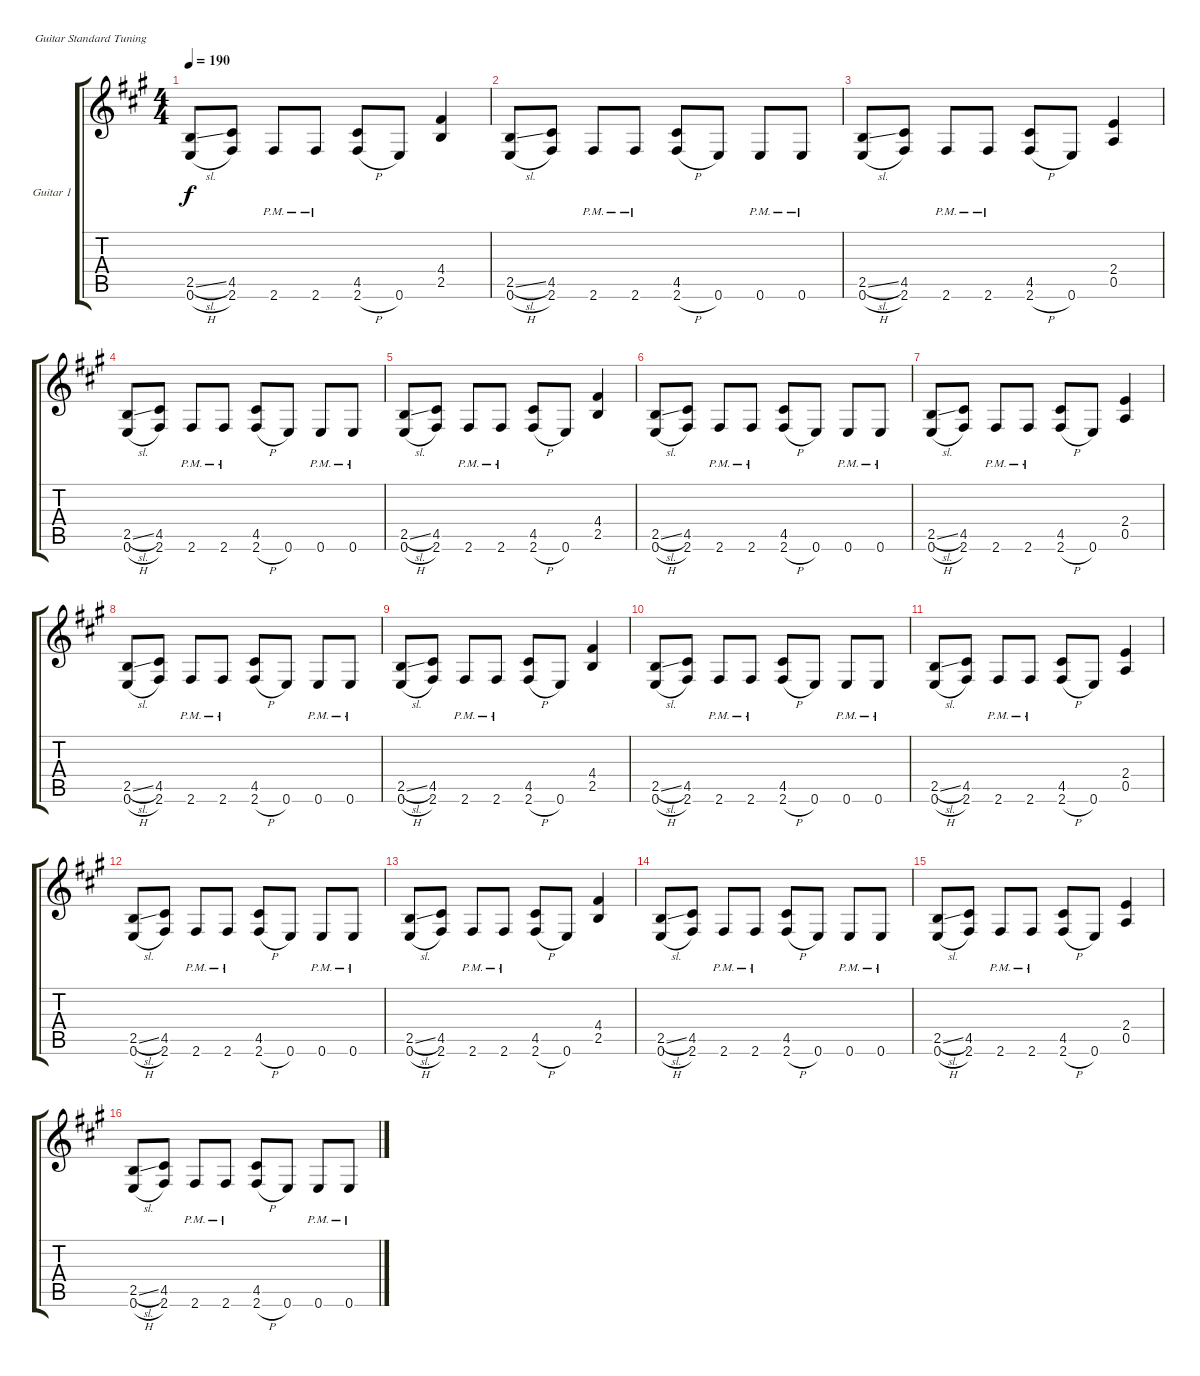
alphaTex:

\bracketExtendMode groupsimilarinstruments
\firstSystemTrackNameOrientation horizontal
\otherSystemsTrackNameOrientation horizontal
\track ("Guitar 1" "Guitar 1") {instrument distortionguitar}
\staff {score tabs}
\tuning (E4 B3 G3 D3 A2 E2)
\ts (4 4)
\tempo 190
\clef g2
\ks a
(2.5{sl} 0.6{h}).8{dy f} (4.5 2.6).8 2.6{pm}.8 2.6{pm}.8 (4.5 2.6{h}).8 0.6.8 (4.4 2.5).4 |
(2.5{sl} 0.6{h}).8 (4.5 2.6).8 2.6{pm}.8 2.6{pm}.8 (4.5 2.6{h}).8 0.6.8 0.6{pm}.8 0.6{pm}.8 |
(2.5{sl} 0.6{h}).8 (4.5 2.6).8 2.6{pm}.8 2.6{pm}.8 (4.5 2.6{h}).8 0.6.8 (2.4 0.5).4 |
(2.5{sl} 0.6{h}).8 (4.5 2.6).8 2.6{pm}.8 2.6{pm}.8 (4.5 2.6{h}).8 0.6.8 0.6{pm}.8 0.6{pm}.8 |
(2.5{sl} 0.6{h}).8 (4.5 2.6).8 2.6{pm}.8 2.6{pm}.8 (4.5 2.6{h}).8 0.6.8 (4.4 2.5).4 |
(2.5{sl} 0.6{h}).8 (4.5 2.6).8 2.6{pm}.8 2.6{pm}.8 (4.5 2.6{h}).8 0.6.8 0.6{pm}.8 0.6{pm}.8 |
(2.5{sl} 0.6{h}).8 (4.5 2.6).8 2.6{pm}.8 2.6{pm}.8 (4.5 2.6{h}).8 0.6.8 (2.4 0.5).4 |
(2.5{sl} 0.6{h}).8 (4.5 2.6).8 2.6{pm}.8 2.6{pm}.8 (4.5 2.6{h}).8 0.6.8 0.6{pm}.8 0.6{pm}.8 |
(2.5{sl} 0.6{h}).8 (4.5 2.6).8 2.6{pm}.8 2.6{pm}.8 (4.5 2.6{h}).8 0.6.8 (4.4 2.5).4 |
(2.5{sl} 0.6{h}).8 (4.5 2.6).8 2.6{pm}.8 2.6{pm}.8 (4.5 2.6{h}).8 0.6.8 0.6{pm}.8 0.6{pm}.8 |
(2.5{sl} 0.6{h}).8 (4.5 2.6).8 2.6{pm}.8 2.6{pm}.8 (4.5 2.6{h}).8 0.6.8 (2.4 0.5).4 |
(2.5{sl} 0.6{h}).8 (4.5 2.6).8 2.6{pm}.8 2.6{pm}.8 (4.5 2.6{h}).8 0.6.8 0.6{pm}.8 0.6{pm}.8 |
(2.5{sl} 0.6{h}).8 (4.5 2.6).8 2.6{pm}.8 2.6{pm}.8 (4.5 2.6{h}).8 0.6.8 (4.4 2.5).4 |
(2.5{sl} 0.6{h}).8 (4.5 2.6).8 2.6{pm}.8 2.6{pm}.8 (4.5 2.6{h}).8 0.6.8 0.6{pm}.8 0.6{pm}.8 |
(2.5{sl} 0.6{h}).8 (4.5 2.6).8 2.6{pm}.8 2.6{pm}.8 (4.5 2.6{h}).8 0.6.8 (2.4 0.5).4 |
(2.5{sl} 0.6{h}).8 (4.5 2.6).8 2.6{pm}.8 2.6{pm}.8 (4.5 2.6{h}).8 0.6.8 0.6{pm}.8 0.6{pm}.8
